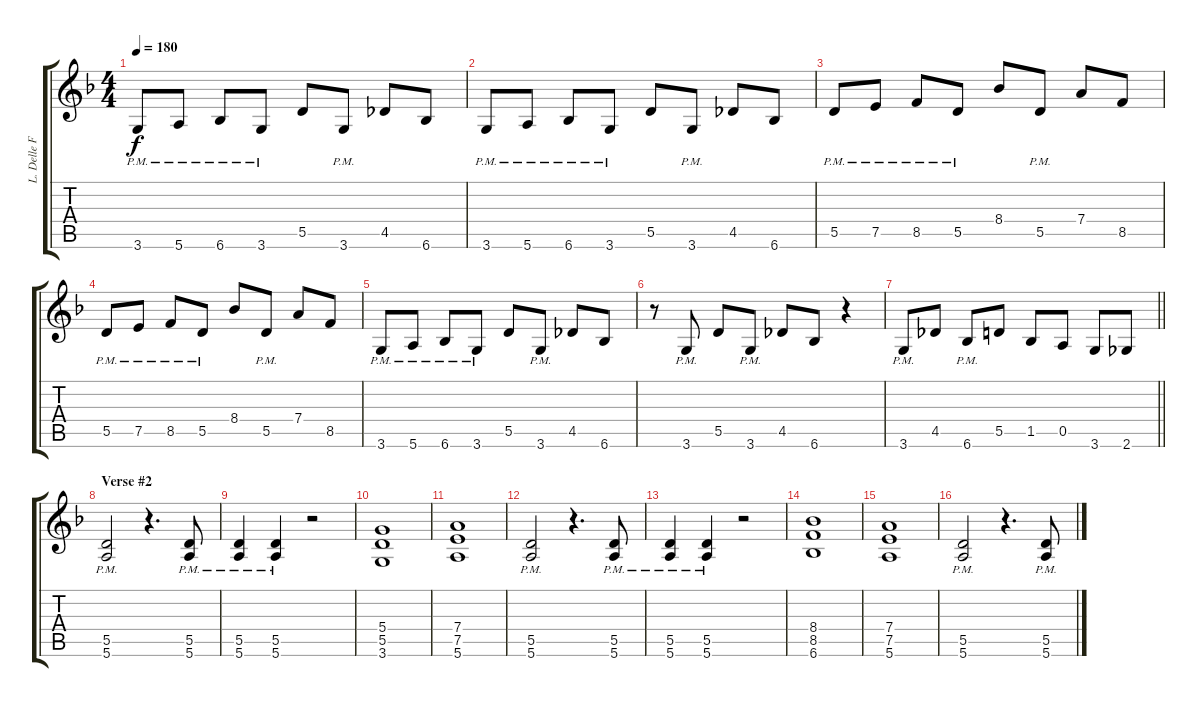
\track ("L. Delle Fave (Dist. Guitar R)" "L. Delle F") {instrument overdrivenguitar}
\staff {score tabs}
\tuning (E4 B3 G3 D3 A2 E2) {hide}
\ts (4 4)
\tempo 180
\clef g2
\ks dminor
3.6{pm}.8{dy f} 5.6{pm}.8 6.6{pm}.8 3.6{pm}.8 5.5.8 3.6{pm}.8 4.5.8 6.6.8 |
3.6{pm}.8 5.6{pm}.8 6.6{pm}.8 3.6{pm}.8 5.5.8 3.6{pm}.8 4.5.8 6.6.8 |
5.5{pm}.8 7.5{pm}.8 8.5{pm}.8 5.5{pm}.8 8.4.8 5.5{pm}.8 7.4.8 8.5.8 |
5.5{pm}.8 7.5{pm}.8 8.5{pm}.8 5.5{pm}.8 8.4.8 5.5{pm}.8 7.4.8 8.5.8 |
3.6{pm}.8 5.6{pm}.8 6.6{pm}.8 3.6{pm}.8 5.5.8 3.6{pm}.8 4.5.8 6.6.8 |
r.8 3.6{pm}.8 5.5.8 3.6{pm}.8 4.5.8 6.6.8 r.4 |
\barLineRight lightlight
3.6{pm}.8 4.5.8 6.6{pm}.8 5.5.8 1.5.8 0.5.8 3.6.8 2.6.8 |
\section ("" "Verse #2")
(5.5{pm} 5.6{pm}).2 r.4{d} (5.5{pm} 5.6{pm}).8 |
(5.5{pm} 5.6{pm}).4 (5.5{pm} 5.6{pm}).4 r.2 |
(5.4 5.5 3.6).1 |
(7.4 7.5 5.6).1 |
(5.5{pm} 5.6{pm}).2 r.4{d} (5.5{pm} 5.6{pm}).8 |
(5.5{pm} 5.6{pm}).4 (5.5{pm} 5.6{pm}).4 r.2 |
(8.4 8.5 6.6).1 |
(7.4 7.5 5.6).1 |
(5.5{pm} 5.6{pm}).2 r.4{d} (5.5{pm} 5.6{pm}).8
